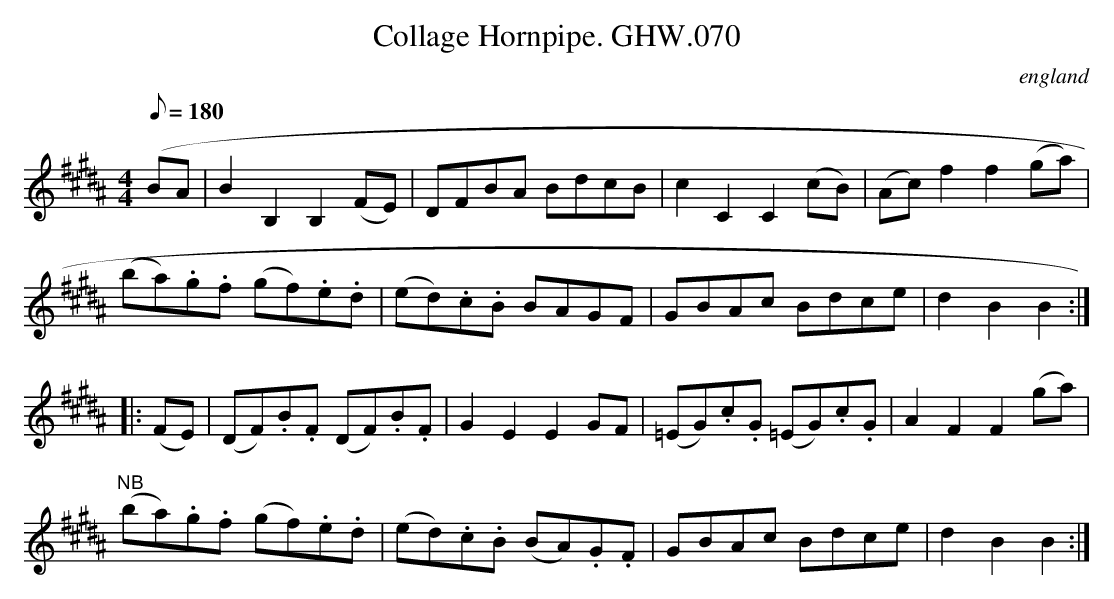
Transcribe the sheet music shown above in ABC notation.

X:1
T:Collage Hornpipe. GHW.070
O:england
M:4/4
L:1/8
Q:180
K:B_
(BA|B2B,2B,2(FE)|DFBA BdcB|c2C2C2 (cB)|(Ac) f2f2 (ga)|
(ba).g.f (gf).e.d|(ed).c.B BAGF |GBAc Bdce|d2B2B2:|
|:(FE)|(DF).B.F (DF).B.F|G2E2E2 GF|(=EG).c.G (=EG).c.G|A2F2F2 (ga)|
"NB"(ba).g.f (gf).e.d|(ed).c.B (BA).G.F|GBAc Bdce|d2B2B2:|]
